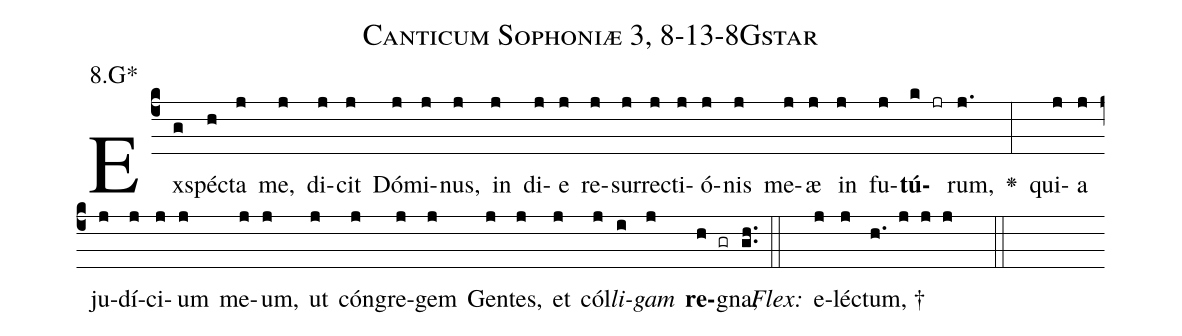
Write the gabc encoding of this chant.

name: Canticum Sophoniæ 3, 8-13-8Gstar;
annotation: 8.G*;
%%
(c4)Ex(g)spé(h)cta(j) me,(j) di(j)cit(j) Dó(j)mi(j)nus,(j) in(j) di(j)e(j) re(j)sur(j)re(j)cti(j)ó(j)nis(j) me(j)æ(j) in(j) fu(j)<b>tú</b>(k jr)rum,(j.) <v>\greheightstar</v>(:) qui(j)a(j) ju(j)dí(j)ci(j)um(j) me(j)um,(j) ut(j) cón(j)gre(j)gem(j) Gen(j)tes,(j) et(j) cól(j)<i>li</i>(i)<i>gam</i>(j) <b>re</b>(h gr)gna,(gh..) (::)
<i>Flex:</i>()  e(j)lé(j)ctum, †(h. j j j  ::)

%E(j) u(j) o(i) u(j) a(h) e.(gh..) (::)
